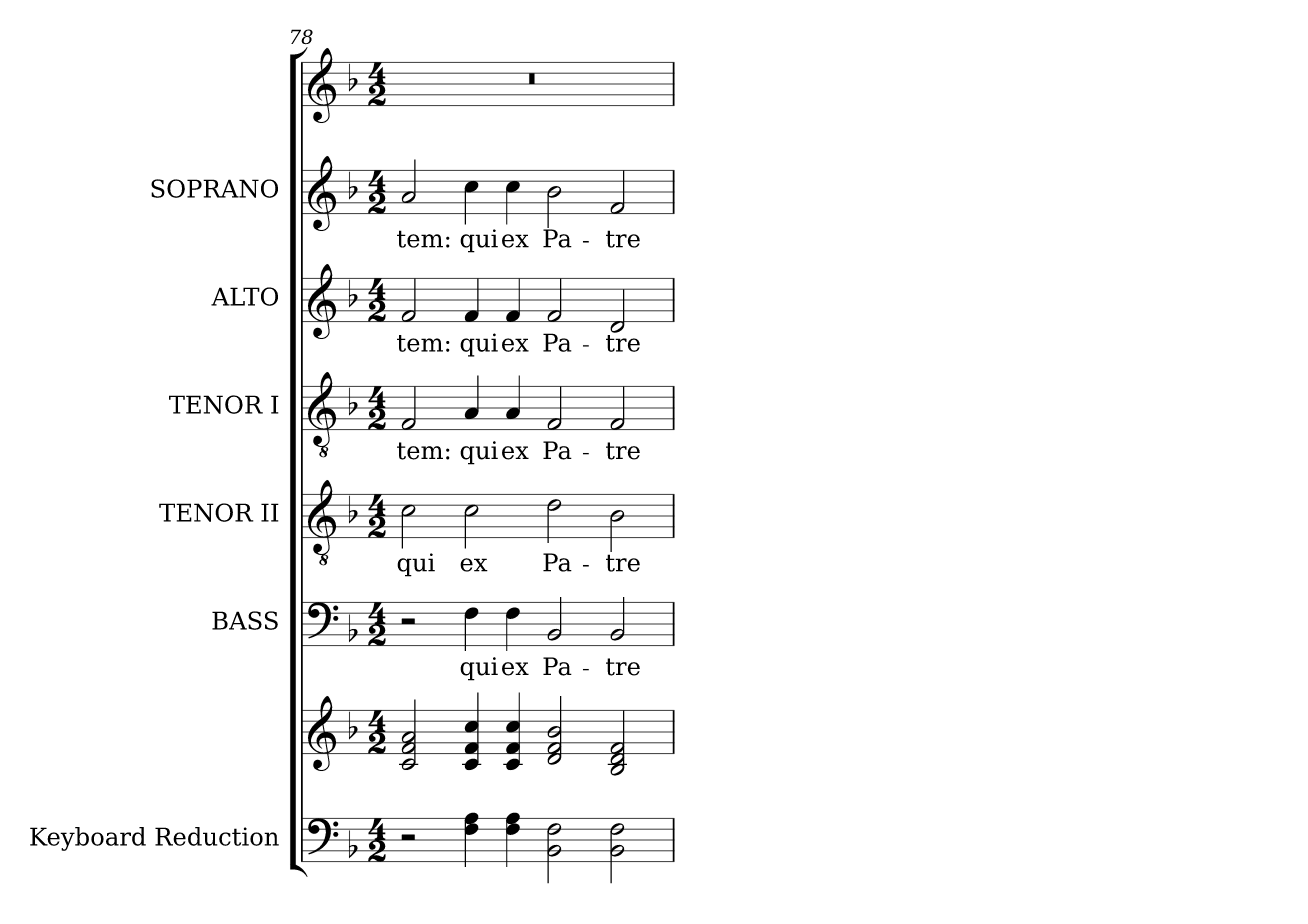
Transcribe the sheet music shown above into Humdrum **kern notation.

**kern	**kern	**kern	**text	**kern	**text	**kern	**text	**kern	**text	**kern	**text	**kern
*part7	*part7	*part6	*part6	*part5	*part5	*part4	*part4	*part3	*part3	*part2	*part2	*part1
*staff8	*staff7	*staff6	*staff6	*staff5	*staff5	*staff4	*staff4	*staff3	*staff3	*staff2	*staff2	*staff1
*I"Keyboard Reduction	*	*I"BASS	*	*I"TENOR II	*	*I"TENOR I	*	*I"ALTO	*	*I"SOPRANO	*	*
*I'Reduc.	*	*I'B.	*	*I'T. II	*	*I'T. I	*	*I'A.	*	*I'S.	*	*
*clefF4	*clefG2	*clefF4	*	*clefGv2	*	*clefGv2	*	*clefG2	*	*clefG2	*	*clefG2
*	*	*	*	*ITrd7c12	*	*ITrd7c12	*	*	*	*	*	*
*k[b-]	*k[b-]	*k[b-]	*	*k[b-]	*	*k[b-]	*	*k[b-]	*	*k[b-]	*	*k[b-]
*F:	*F:	*F:	*	*F:	*	*F:	*	*F:	*	*F:	*	*F:
*M4/2	*M4/2	*M4/2	*	*M4/2	*	*M4/2	*	*M4/2	*	*M4/2	*	*M4/2
=78	=78	=78	=78	=78	=78	=78	=78	=78	=78	=78	=78	=78
!	!	!	!	!	!LO:LY:b:color=#000000	!	!	!	!	!	!	!
!	!	!	!	!	!	!	!LO:LY:b:color=#000000	!	!	!	!	!
!	!	!	!	!	!	!	!	!	!LO:LY:b:color=#000000	!	!	!
!	!	!	!	!	!	!	!	!	!	!	!LO:LY:b:color=#000000	!LO:N:vis=1
2r	2ci/ 2fi 2ai	2r	.	2Ci\	qui	2FFi/	-tem:	2fi/	-tem:	2ai/	-tem:	0r
!	!	!	!LO:LY:b:color=#000000	!	!	!	!	!	!	!	!	!
!	!	!	!	!	!LO:LY:b:color=#000000	!	!	!	!	!	!	!
!	!	!	!	!	!	!	!LO:LY:b:color=#000000	!	!	!	!	!
!	!	!	!	!	!	!	!	!	!LO:LY:b:color=#000000	!	!	!
!	!	!	!	!	!	!	!	!	!	!	!LO:LY:b:color=#000000	!
4Fi\ 4Ai	4ci/ 4fi 4cci	4Fi\	qui	2Ci\	ex	4AAi/	qui	4fi/	qui	4cci\	qui	.
!	!	!	!LO:LY:b:color=#000000	!	!	!	!	!	!	!	!	!
!	!	!	!	!	!	!	!LO:LY:b:color=#000000	!	!	!	!	!
!	!	!	!	!	!	!	!	!	!LO:LY:b:color=#000000	!	!	!
!	!	!	!	!	!	!	!	!	!	!	!LO:LY:b:color=#000000	!
4Fi\ 4Ai	4ci/ 4fi 4cci	4Fi\	ex	.	.	4AAi/	ex	4fi/	ex	4cci\	ex	.
!	!	!	!LO:LY:b:color=#000000	!	!	!	!	!	!	!	!	!
!	!	!	!	!	!LO:LY:b:color=#000000	!	!	!	!	!	!	!
!	!	!	!	!	!	!	!LO:LY:b:color=#000000	!	!	!	!	!
!	!	!	!	!	!	!	!	!	!LO:LY:b:color=#000000	!	!	!
!	!	!	!	!	!	!	!	!	!	!	!LO:LY:b:color=#000000	!
2BB-i\ 2Fi	2di/ 2fi 2b-i	2BB-i/	Pa-	2Di\	Pa-	2FFi/	Pa-	2fi/	Pa-	2b-i\	Pa-	.
!	!	!	!LO:LY:b:color=#000000	!	!	!	!	!	!	!	!	!
!	!	!	!	!	!LO:LY:b:color=#000000	!	!	!	!	!	!	!
!	!	!	!	!	!	!	!LO:LY:b:color=#000000	!	!	!	!	!
!	!	!	!	!	!	!	!	!	!LO:LY:b:color=#000000	!	!	!
!	!	!	!	!	!	!	!	!	!	!	!LO:LY:b:color=#000000	!
2BB-i\ 2Fi	2B-i/ 2di 2fi	2BB-i/	-tre	2BB-i\	-tre	2FFi/	-tre	2di/	-tre	2fi/	-tre	.
=	=	=	=	=	=	=	=	=	=	=	=	=
*-	*-	*-	*-	*-	*-	*-	*-	*-	*-	*-	*-	*-
